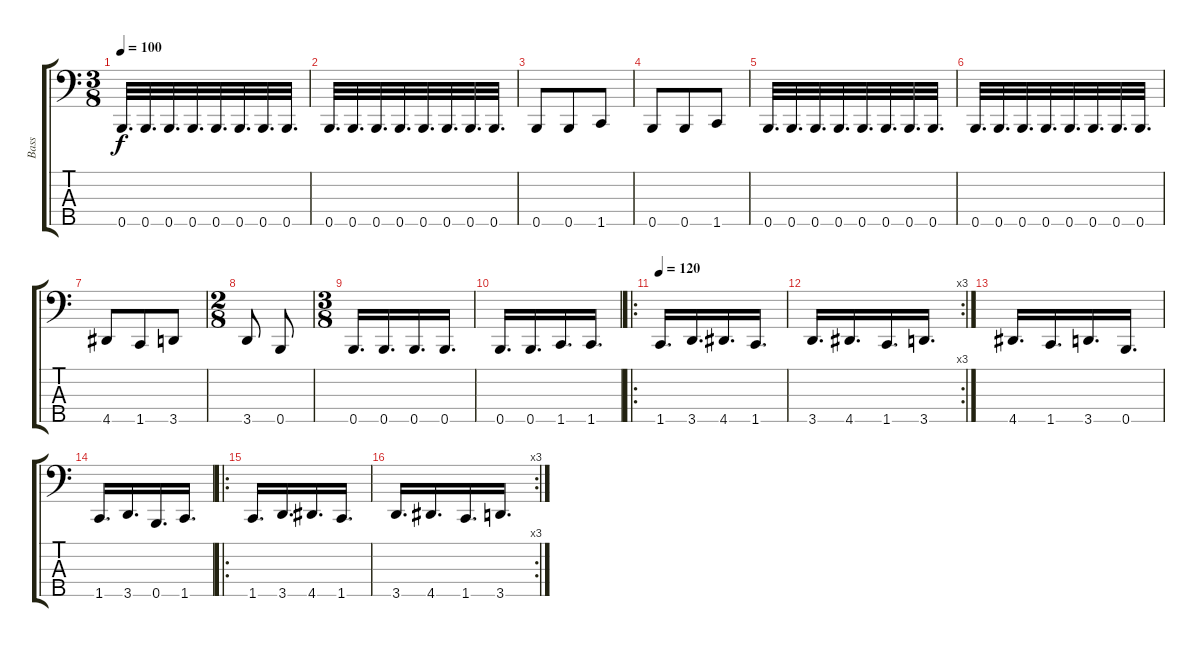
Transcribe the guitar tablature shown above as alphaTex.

\track ("Bass" "Bass") {instrument electricbassfinger}
\staff {score tabs}
\tuning (G2 D2 A1 E1 B0) {hide}
\ts (3 8)
\tempo 100
\clef f4
\ks c
0.5.32{d dy f} 0.5.32{d} 0.5.32{d} 0.5.32{d} 0.5.32{d} 0.5.32{d} 0.5.32{d} 0.5.32{d} |
0.5.32{d} 0.5.32{d} 0.5.32{d} 0.5.32{d} 0.5.32{d} 0.5.32{d} 0.5.32{d} 0.5.32{d} |
0.5.8 0.5.8 1.5.8 |
0.5.8 0.5.8 1.5.8 |
0.5.32{d} 0.5.32{d} 0.5.32{d} 0.5.32{d} 0.5.32{d} 0.5.32{d} 0.5.32{d} 0.5.32{d} |
0.5.32{d} 0.5.32{d} 0.5.32{d} 0.5.32{d} 0.5.32{d} 0.5.32{d} 0.5.32{d} 0.5.32{d} |
4.5.8 1.5.8 3.5.8 |
\ts (2 8)
3.5.8 0.5.8 |
\ts (3 8)
0.5.16{d} 0.5.16{d} 0.5.16{d} 0.5.16{d} |
0.5.16{d} 0.5.16{d} 1.5.16{d} 1.5.16{d} |
\ro
\tempo 120
1.5.16{d} 3.5.16{d} 4.5.16{d} 1.5.16{d} |
\rc 3
3.5.16{d} 4.5.16{d} 1.5.16{d} 3.5.16{d} |
4.5.16{d} 1.5.16{d} 3.5.16{d} 0.5.16{d} |
1.5.16{d} 3.5.16{d} 0.5.16{d} 1.5.16{d} |
\ro
1.5.16{d} 3.5.16{d} 4.5.16{d} 1.5.16{d} |
\rc 3
3.5.16{d} 4.5.16{d} 1.5.16{d} 3.5.16{d}
